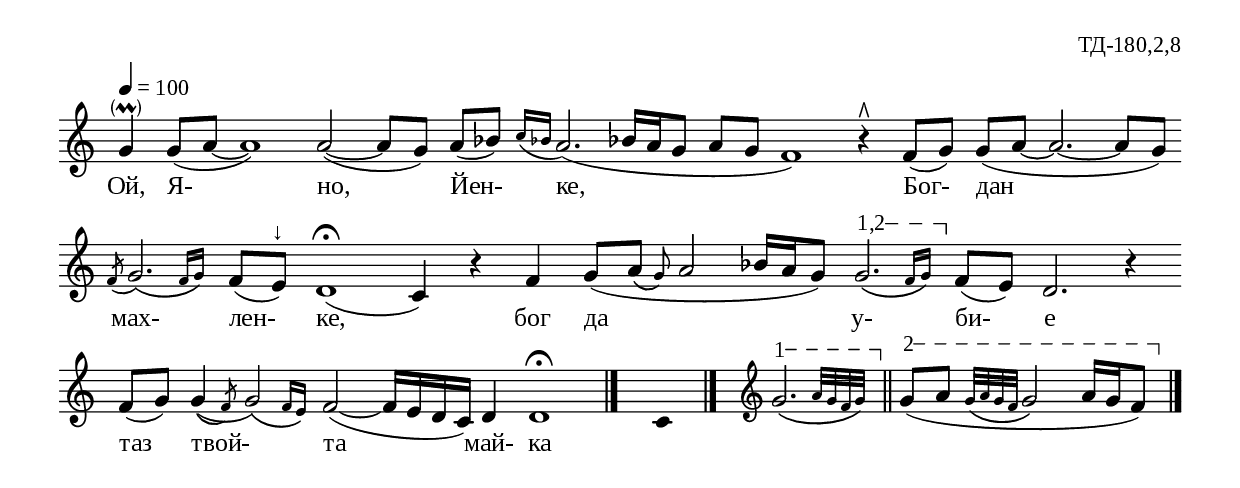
%{
td_180_2_08
%}

\include "td-preamble.ly"

\score {
\relative c'' {
\tempo 4 = 100
\cadenzaOn
\phrasingSlurDown
\parS
g4-\parenthesize\prall g8[( a]~ a1) a2(~ a8[ g]) a[( bes]) 
\acciaccatura { c16[ bes!] } a2.( bes!16[ a g8] a[ g] f1) r4^\rtoe f8[( g])
\bar ""
g8[( a]~ a2.~ a8[ g]) \bar "" 
\acciaccatura f \afterGrace g2.\( { f16[ g]\) } \bar ""
f8[( e^"↓"]) d1\fermata( c4) r \bar ""
f g8[( \afterGrace a]\( { g\) } a2 bes!16[ a g8])
\bar ""
\varAB
\afterGrace g2.\startTextSpan\( { f16[ g]\stopTextSpan\) } \bar ""
f8[( e]) \bar "" d2. r4 \bar "" f8[( g]) 
\afterGrace g4(\( { \stdB f8\) \stdE } \afterGrace g2)\( { f16[ e]\) }
f2(~ f16[ e d c]) d4 d1\fermata
 \bar "|." 
s4 \fixB c \fixC
  \bar "|." 
 s16 \clef treble
 \varA
\afterGrace g'2.\startTextSpan\( { a32[ g f g]\stopTextSpan\) } \bar "||"
\varB
g8\startTextSpan[( a] \grace { g32[\( a g f] } g2\) a16[ g f8\stopTextSpan])
 \bar "|." 
}
\addlyrics { Ой, Я- но, Йен- ке, Бог- дан мах- лен- ке, бог да у- би- е таз
твой- та май- ка }
%
\layout {
   \context { 
	    \Staff \remove "Time_signature_engraver" } 
  indent = #0
  line-width = 190\mm
  ragged-right=##f
}
%
\midi { 
	\context {
		\Score tempoWholesPerMinute = #(ly:make-moment 100 4)
		}
	}
}
%
\header{
  opus = "ТД-180,2,8"
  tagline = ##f
}


